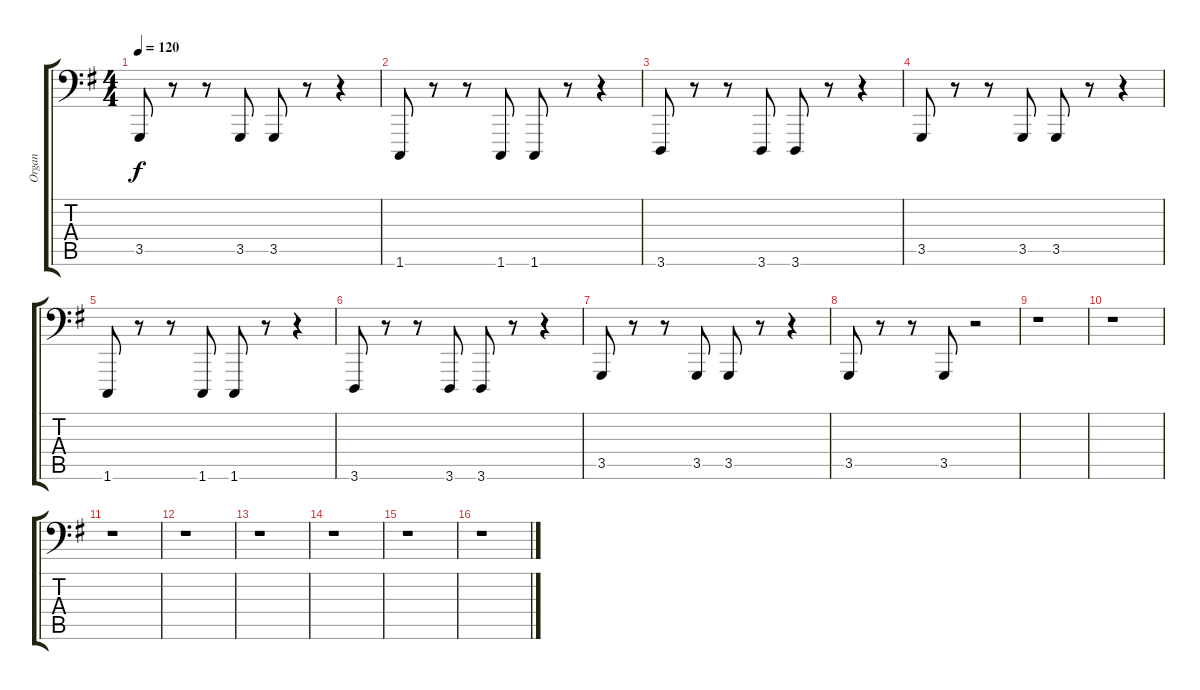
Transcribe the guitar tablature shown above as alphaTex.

\track ("Organ" "Organ") {instrument reedorgan}
\staff {score tabs}
\tuning (C3 G2 D2 A1 E1 B0) {hide}
\ts (4 4)
\tempo 120
\clef f4
\ks g
3.5.8{dy f} r.8 r.8 3.5.8 3.5.8 r.8 r.4 |
1.6.8 r.8 r.8 1.6.8 1.6.8 r.8 r.4 |
3.6.8 r.8 r.8 3.6.8 3.6.8 r.8 r.4 |
3.5.8 r.8 r.8 3.5.8 3.5.8 r.8 r.4 |
1.6.8 r.8 r.8 1.6.8 1.6.8 r.8 r.4 |
3.6.8 r.8 r.8 3.6.8 3.6.8 r.8 r.4 |
3.5.8 r.8 r.8 3.5.8 3.5.8 r.8 r.4 |
3.5.8 r.8 r.8 3.5.8 r.2 |
r.1 |
r.1 |
r.1 |
r.1 |
r.1 |
r.1 |
r.1 |
r.1
